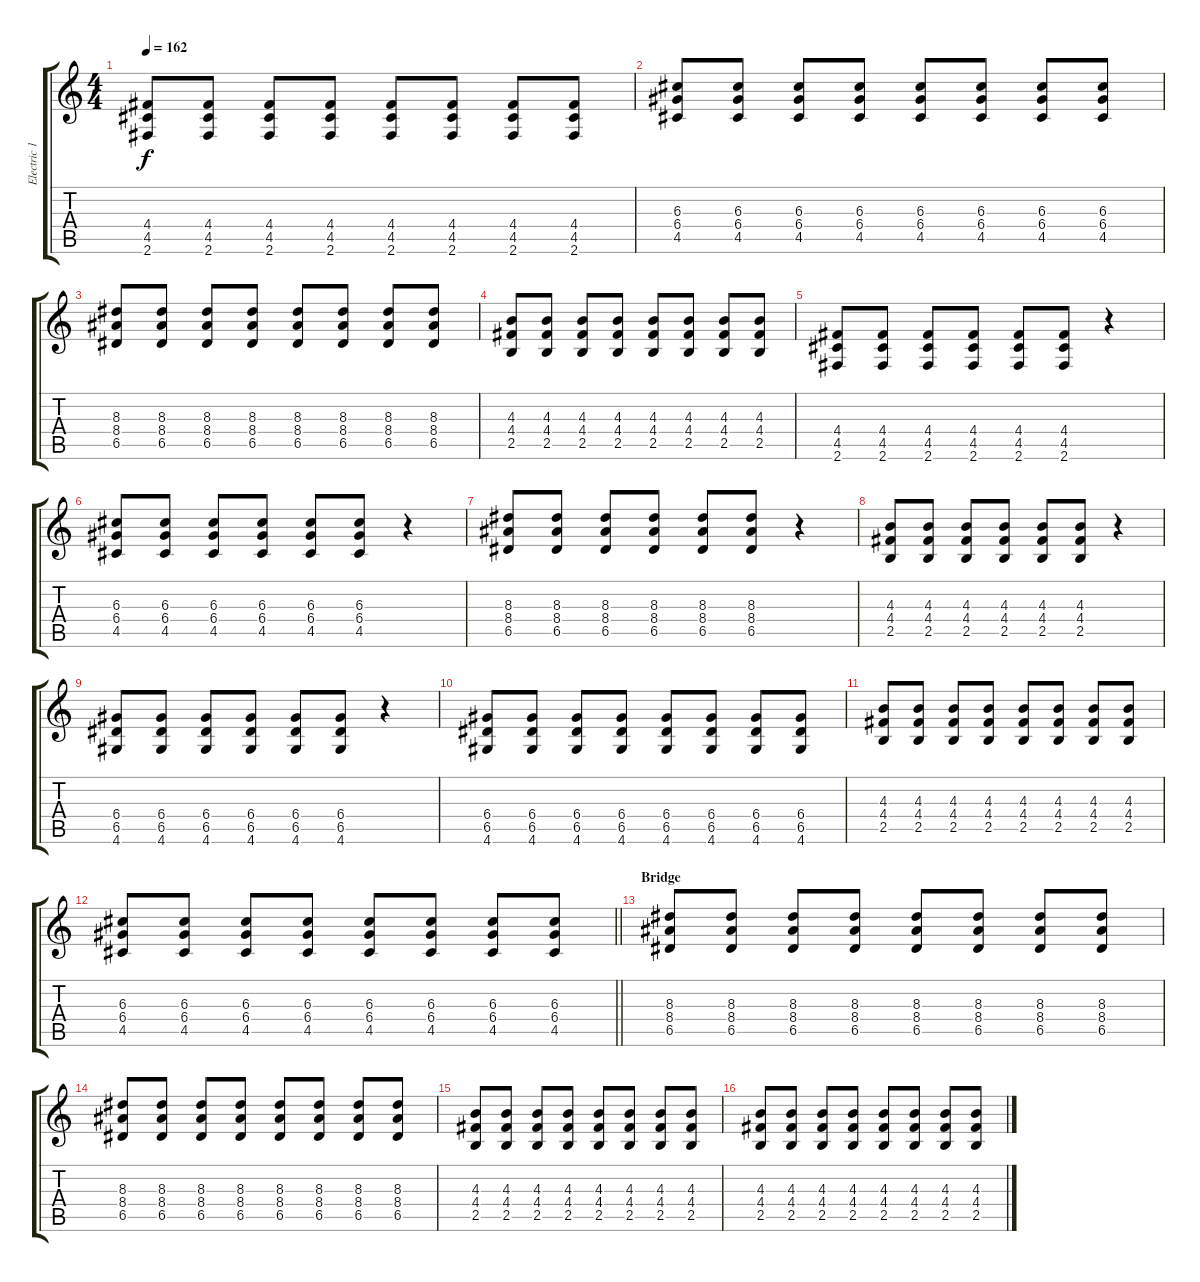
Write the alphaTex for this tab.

\track ("Electric 1" "Electric 1") {instrument overdrivenguitar}
\staff {score tabs}
\tuning (E4 B3 G3 D3 A2 E2) {hide}
\ts (4 4)
\tempo 162
\clef g2
\ks c
(4.4 4.5 2.6).8{dy f} (4.4 4.5 2.6).8 (4.4 4.5 2.6).8 (4.4 4.5 2.6).8 (4.4 4.5 2.6).8 (4.4 4.5 2.6).8 (4.4 4.5 2.6).8 (4.4 4.5 2.6).8 |
(6.3 6.4 4.5).8 (6.3 6.4 4.5).8 (6.3 6.4 4.5).8 (6.3 6.4 4.5).8 (6.3 6.4 4.5).8 (6.3 6.4 4.5).8 (6.3 6.4 4.5).8 (6.3 6.4 4.5).8 |
(8.3 8.4 6.5).8 (8.3 8.4 6.5).8 (8.3 8.4 6.5).8 (8.3 8.4 6.5).8 (8.3 8.4 6.5).8 (8.3 8.4 6.5).8 (8.3 8.4 6.5).8 (8.3 8.4 6.5).8 |
(4.3 4.4 2.5).8 (4.3 4.4 2.5).8 (4.3 4.4 2.5).8 (4.3 4.4 2.5).8 (4.3 4.4 2.5).8 (4.3 4.4 2.5).8 (4.3 4.4 2.5).8 (4.3 4.4 2.5).8 |
(4.4 4.5 2.6).8 (4.4 4.5 2.6).8 (4.4 4.5 2.6).8 (4.4 4.5 2.6).8 (4.4 4.5 2.6).8 (4.4 4.5 2.6).8 r.4 |
(6.3 6.4 4.5).8 (6.3 6.4 4.5).8 (6.3 6.4 4.5).8 (6.3 6.4 4.5).8 (6.3 6.4 4.5).8 (6.3 6.4 4.5).8 r.4 |
(8.3 8.4 6.5).8 (8.3 8.4 6.5).8 (8.3 8.4 6.5).8 (8.3 8.4 6.5).8 (8.3 8.4 6.5).8 (8.3 8.4 6.5).8 r.4 |
(4.3 4.4 2.5).8 (4.3 4.4 2.5).8 (4.3 4.4 2.5).8 (4.3 4.4 2.5).8 (4.3 4.4 2.5).8 (4.3 4.4 2.5).8 r.4 |
(6.4 6.5 4.6).8 (6.4 6.5 4.6).8 (6.4 6.5 4.6).8 (6.4 6.5 4.6).8 (6.4 6.5 4.6).8 (6.4 6.5 4.6).8 r.4 |
(6.4 6.5 4.6).8 (6.4 6.5 4.6).8 (6.4 6.5 4.6).8 (6.4 6.5 4.6).8 (6.4 6.5 4.6).8 (6.4 6.5 4.6).8 (6.4 6.5 4.6).8 (6.4 6.5 4.6).8 |
(4.3 4.4 2.5).8 (4.3 4.4 2.5).8 (4.3 4.4 2.5).8 (4.3 4.4 2.5).8 (4.3 4.4 2.5).8 (4.3 4.4 2.5).8 (4.3 4.4 2.5).8 (4.3 4.4 2.5).8 |
\barLineRight lightlight
(6.3 6.4 4.5).8 (6.3 6.4 4.5).8 (6.3 6.4 4.5).8 (6.3 6.4 4.5).8 (6.3 6.4 4.5).8 (6.3 6.4 4.5).8 (6.3 6.4 4.5).8 (6.3 6.4 4.5).8 |
\section ("" "Bridge")
(8.3 8.4 6.5).8 (8.3 8.4 6.5).8 (8.3 8.4 6.5).8 (8.3 8.4 6.5).8 (8.3 8.4 6.5).8 (8.3 8.4 6.5).8 (8.3 8.4 6.5).8 (8.3 8.4 6.5).8 |
(8.3 8.4 6.5).8 (8.3 8.4 6.5).8 (8.3 8.4 6.5).8 (8.3 8.4 6.5).8 (8.3 8.4 6.5).8 (8.3 8.4 6.5).8 (8.3 8.4 6.5).8 (8.3 8.4 6.5).8 |
(4.3 4.4 2.5).8 (4.3 4.4 2.5).8 (4.3 4.4 2.5).8 (4.3 4.4 2.5).8 (4.3 4.4 2.5).8 (4.3 4.4 2.5).8 (4.3 4.4 2.5).8 (4.3 4.4 2.5).8 |
(4.3 4.4 2.5).8 (4.3 4.4 2.5).8 (4.3 4.4 2.5).8 (4.3 4.4 2.5).8 (4.3 4.4 2.5).8 (4.3 4.4 2.5).8 (4.3 4.4 2.5).8 (4.3 4.4 2.5).8
